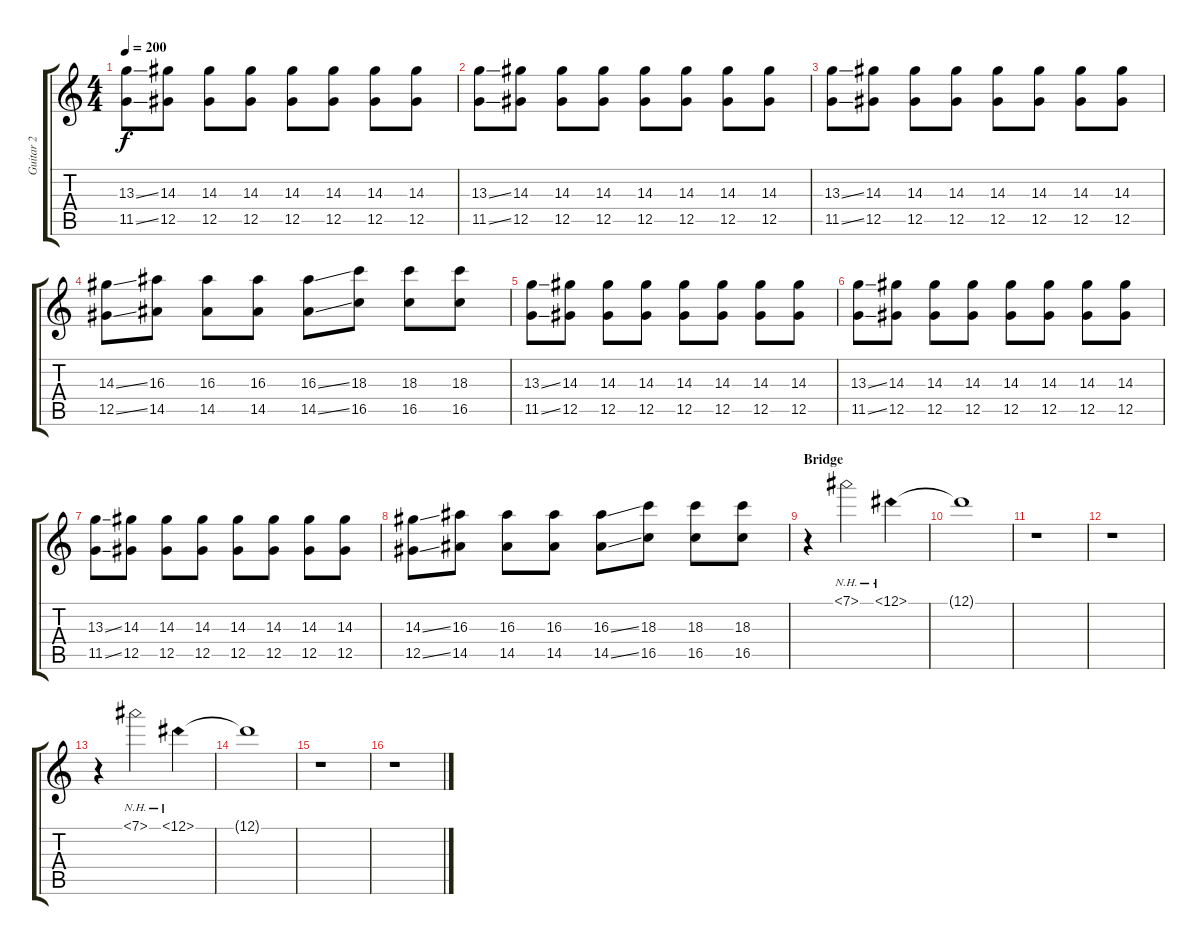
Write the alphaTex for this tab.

\track ("Guitar 2" "Guitar 2") {instrument distortionguitar}
\staff {score tabs}
\tuning (Eb4 Bb3 Gb3 Db3 Ab2 Db2) {hide}
\ts (4 4)
\tempo 200
\clef g2
\ks c
(13.3{ss} 11.5{ss}).8{dy f} (14.3 12.5).8 (14.3 12.5).8 (14.3 12.5).8 (14.3 12.5).8 (14.3 12.5).8 (14.3 12.5).8 (14.3 12.5).8 |
(13.3{ss} 11.5{ss}).8 (14.3 12.5).8 (14.3 12.5).8 (14.3 12.5).8 (14.3 12.5).8 (14.3 12.5).8 (14.3 12.5).8 (14.3 12.5).8 |
(13.3{ss} 11.5{ss}).8 (14.3 12.5).8 (14.3 12.5).8 (14.3 12.5).8 (14.3 12.5).8 (14.3 12.5).8 (14.3 12.5).8 (14.3 12.5).8 |
(14.3{ss} 12.5{ss}).8 (16.3 14.5).8 (16.3 14.5).8 (16.3 14.5).8 (16.3{ss} 14.5{ss}).8 (18.3 16.5).8 (18.3 16.5).8 (18.3 16.5).8 |
(13.3{ss} 11.5{ss}).8 (14.3 12.5).8 (14.3 12.5).8 (14.3 12.5).8 (14.3 12.5).8 (14.3 12.5).8 (14.3 12.5).8 (14.3 12.5).8 |
(13.3{ss} 11.5{ss}).8 (14.3 12.5).8 (14.3 12.5).8 (14.3 12.5).8 (14.3 12.5).8 (14.3 12.5).8 (14.3 12.5).8 (14.3 12.5).8 |
(13.3{ss} 11.5{ss}).8 (14.3 12.5).8 (14.3 12.5).8 (14.3 12.5).8 (14.3 12.5).8 (14.3 12.5).8 (14.3 12.5).8 (14.3 12.5).8 |
(14.3{ss} 12.5{ss}).8 (16.3 14.5).8 (16.3 14.5).8 (16.3 14.5).8 (16.3{ss} 14.5{ss}).8 (18.3 16.5).8 (18.3 16.5).8 (18.3 16.5).8 |
\section ("" "Bridge")
r.4 7.1{nh}.2 12.1{nh}.4 |
12.1{t}.1 |
r.1 |
r.1 |
r.4 7.1{nh}.2 12.1{nh}.4 |
12.1{t}.1 |
r.1 |
r.1
